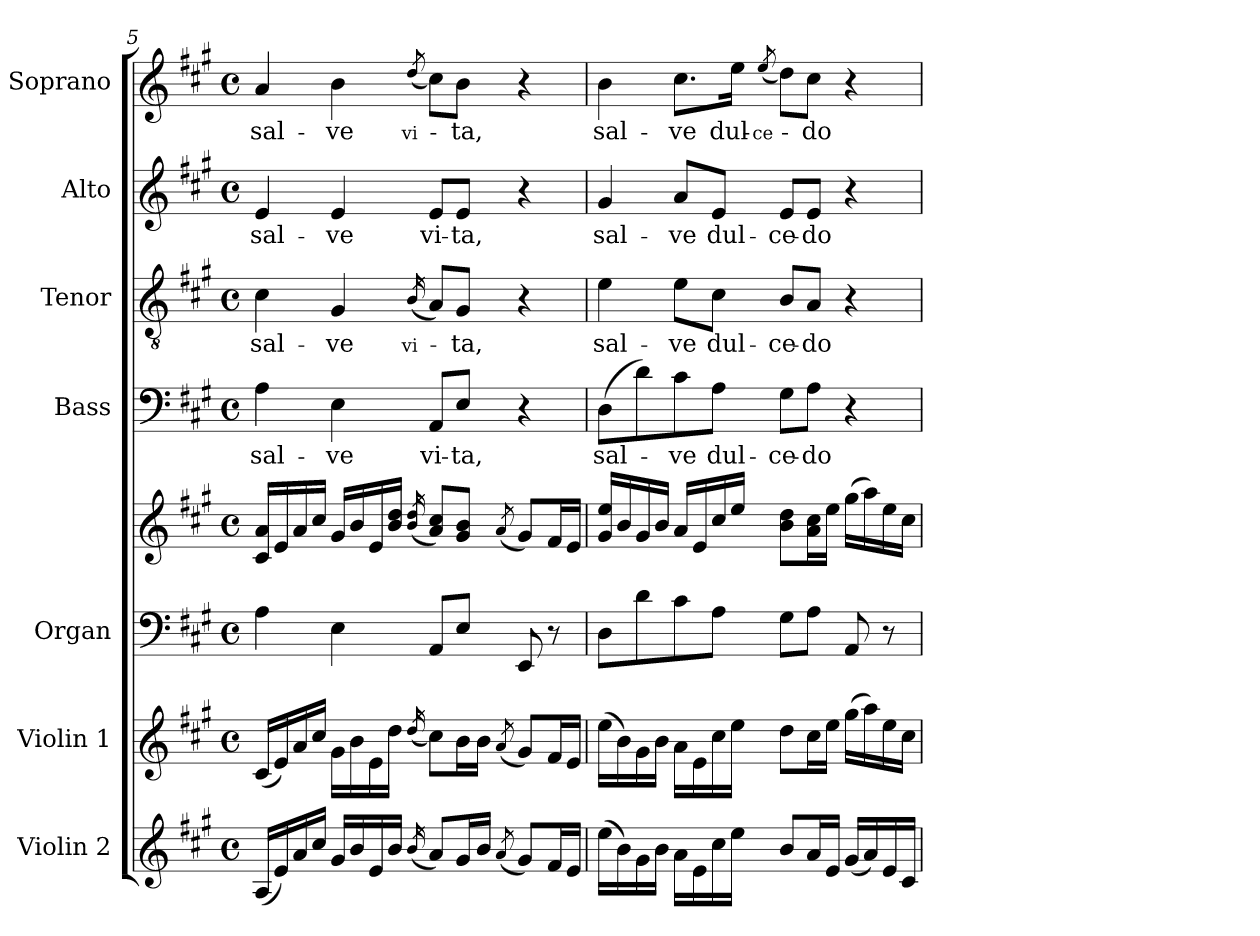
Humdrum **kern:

**kern	**kern	**kern	**kern	**kern	**text	**kern	**text	**kern	**text	**kern	**text
*part7	*part6	*part5	*part5	*part4	*part4	*part3	*part3	*part2	*part2	*part1	*part1
*staff8	*staff7	*staff6	*staff5	*staff4	*staff4	*staff3	*staff3	*staff2	*staff2	*staff1	*staff1
*I"Violin 2	*I"Violin 1	*I"Organ	*	*I"Bass	*	*I"Tenor	*	*I"Alto	*	*I"Soprano	*
*I'Vln. 2	*I'Vln. 1	*I'Org.	*	*I'B.	*	*I'T.	*	*I'A.	*	*I'S.	*
!!LO:LB:g=z
*clefG2	*clefG2	*clefF4	*clefG2	*clefF4	*	*clefGv2	*	*clefG2	*	*clefG2	*
*	*	*	*	*	*	*ITrd7c12	*	*	*	*	*
*k[f#c#g#]	*k[f#c#g#]	*k[f#c#g#]	*k[f#c#g#]	*k[f#c#g#]	*	*k[f#c#g#]	*	*k[f#c#g#]	*	*k[f#c#g#]	*
*A:	*A:	*A:	*A:	*A:	*	*A:	*	*A:	*	*A:	*
*M4/4	*M4/4	*M4/4	*M4/4	*M4/4	*	*M4/4	*	*M4/4	*	*M4/4	*
*met(c)	*met(c)	*met(c)	*met(c)	*met(c)	*	*met(c)	*	*met(c)	*	*met(c)	*
=5	=5	=5	=5	=5	=5	=5	=5	=5	=5	=5	=5
!	!	!	!	!	!LO:LY:b:color=#000000	!	!	!	!	!	!
!	!	!	!	!	!	!	!LO:LY:b:color=#000000	!	!	!	!
!	!	!	!	!	!	!	!	!	!LO:LY:b:color=#000000	!	!
!	!	!	!	!	!	!	!	!	!	!	!LO:LY:b:color=#000000
(16Ai/LL	(16c#i/LL	4Ai\	16c#i/ 16aiLL	4Ai\	sal-	4C#i\	sal-	4ei/	sal-	4ai/	sal-
16ei/)	16ei/)	.	16ei/	.	.	.	.	.	.	.	.
16ai/	16ai/	.	16ai/	.	.	.	.	.	.	.	.
16cc#i/JJ	16cc#i/JJ	.	16cc#i/JJ	.	.	.	.	.	.	.	.
!	!	!	!	!	!LO:LY:b:color=#000000	!	!	!	!	!	!
!	!	!	!	!	!	!	!LO:LY:b:color=#000000	!	!	!	!
!	!	!	!	!	!	!	!	!	!LO:LY:b:color=#000000	!	!
!	!	!	!	!	!	!	!	!	!	!	!LO:LY:b:color=#000000
16g#i/LL	16g#i\LL	4Ei\	16g#i/LL	4Ei\	-ve	4GG#i/	-ve	4ei/	-ve	4bi\	-ve
16bi/	16bi\	.	16bi/	.	.	.	.	.	.	.	.
16ei/	16ei\	.	16ei/	.	.	.	.	.	.	.	.
16bi/JJ	16ddi\JJ	.	16bi/ 16ddiJJ	.	.	.	.	.	.	.	.
!	!	!	!	!	!	!	!	!	!	!	!LO:LY:b:color=#000000
!	!	!	!	!	!	!	!LO:LY:b:color=#000000	!	!	!	!
(16qbi/	(16qddi/	.	(16qbi/ 16qddi	.	.	(16qBBi/	vi-	.	.	(8qddi/	vi-
!	!	!	!	!	!LO:LY:b:color=#000000	!	!	!	!	!	!
!	!	!	!	!	!	!	!	!	!LO:LY:b:color=#000000	!	!
8ai/L)	8cc#i\L)	8AAi/L	8ai/ 8cc#iL)	8AAi/L	vi-	8AAi/L)	.	8ei/L	vi-	8cc#i\L)	.
!	!	!	!	!	!LO:LY:b:color=#000000	!	!	!	!	!	!
!	!	!	!	!	!	!	!LO:LY:b:color=#000000	!	!	!	!
!	!	!	!	!	!	!	!	!	!LO:LY:b:color=#000000	!	!
!	!	!	!	!	!	!	!	!	!	!	!LO:LY:b:color=#000000
16g#i/L	16bi\L	8Ei/J	8g#i/ 8biJ	8Ei/J	-ta,	8GG#i/J	-ta,	8ei/J	-ta,	8bi\J	-ta,
16bi/JJ	16bi\JJ	.	.	.	.	.	.	.	.	.	.
(8qai/	(8qai/	.	(8qai/	.	.	.	.	.	.	.	.
8g#i/L)	8g#i/L)	8EEi/	8g#i/L)	4r	.	4r	.	4r	.	4r	.
16f#i/L	16f#i/L	8r	16f#i/L	.	.	.	.	.	.	.	.
16ei/JJ	16ei/JJ	.	16ei/JJ	.	.	.	.	.	.	.	.
=6	=6	=6	=6	=6	=6	=6	=6	=6	=6	=6	=6
!	!	!	!	!	!LO:LY:b:color=#000000	!	!	!	!	!	!
!	!	!	!	!	!	!	!LO:LY:b:color=#000000	!	!	!	!
!	!	!	!	!	!	!	!	!	!LO:LY:b:color=#000000	!	!
!	!	!	!	!	!	!	!	!	!	!	!LO:LY:b:color=#000000
(16eei\LL	(16eei\LL	8Di\L	16g#i/ 16eeiLL	(8Di\L	sal-	4Ei\	sal-	4g#i/	sal-	4bi\	sal-
16bi\)	16bi\)	.	16bi/	.	.	.	.	.	.	.	.
16g#i\	16g#i\	8di\	16g#i/	8di\)	.	.	.	.	.	.	.
16bi\JJ	16bi\JJ	.	16bi/JJ	.	.	.	.	.	.	.	.
!	!	!	!	!	!LO:LY:b:color=#000000	!	!	!	!	!	!
!	!	!	!	!	!	!	!LO:LY:b:color=#000000	!	!	!	!
!	!	!	!	!	!	!	!	!	!LO:LY:b:color=#000000	!	!
!	!	!	!	!	!	!	!	!	!	!	!LO:LY:b:color=#000000
16ai\LL	16ai\LL	8c#i\	16ai/LL	8c#i\	-ve	8Ei\L	-ve	8ai/L	-ve	8.cc#i\L	-ve
16ei\	16ei\	.	16ei/	.	.	.	.	.	.	.	.
!	!	!	!	!	!LO:LY:b:color=#000000	!	!	!	!	!	!
!	!	!	!	!	!	!	!LO:LY:b:color=#000000	!	!	!	!
!	!	!	!	!	!	!	!	!	!LO:LY:b:color=#000000	!	!
16cc#i\	16cc#i\	8Ai\J	16cc#i/	8Ai\J	dul-	8C#i\J	dul-	8ei/J	dul-	.	.
!	!	!	!	!	!	!	!	!	!	!	!LO:LY:b:color=#000000
16eei\JJ	16eei\JJ	.	16eei/JJ	.	.	.	.	.	.	16eei\Jk	dul-
!	!	!	!	!	!	!	!	!	!	!	!LO:LY:b:color=#000000
.	.	.	.	.	.	.	.	.	.	(8qeei/	-ce-
!	!	!	!	!	!LO:LY:b:color=#000000	!	!	!	!	!	!
!	!	!	!	!	!	!	!LO:LY:b:color=#000000	!	!	!	!
!	!	!	!	!	!	!	!	!	!LO:LY:b:color=#000000	!	!
8bi/L	8ddi\L	8G#i\L	8bi\ 8ddiL	8G#i\L	-ce-	8BBi/L	-ce-	8ei/L	-ce-	8ddi\L)	.
!	!	!	!	!	!LO:LY:b:color=#000000	!	!	!	!	!	!
!	!	!	!	!	!	!	!LO:LY:b:color=#000000	!	!	!	!
!	!	!	!	!	!	!	!	!	!LO:LY:b:color=#000000	!	!
!	!	!	!	!	!	!	!	!	!	!	!LO:LY:b:color=#000000
16ai/L	16cc#i\L	8Ai\J	16ai\ 16cc#iL	8Ai\J	-do	8AAi/J	-do	8ei/J	-do	8cc#i\J	-do
16ei/JJ	16eei\JJ	.	16eei\JJ	.	.	.	.	.	.	.	.
(16g#i/LL	(16gg#i\LL	8AAi/	(16gg#i\LL	4r	.	4r	.	4r	.	4r	.
16ai/)	16aai\)	.	16aai\)	.	.	.	.	.	.	.	.
16ei/	16eei\	8r	16eei\	.	.	.	.	.	.	.	.
16c#i/JJ	16cc#i\JJ	.	16cc#i\JJ	.	.	.	.	.	.	.	.
=	=	=	=	=	=	=	=	=	=	=	=
*-	*-	*-	*-	*-	*-	*-	*-	*-	*-	*-	*-
